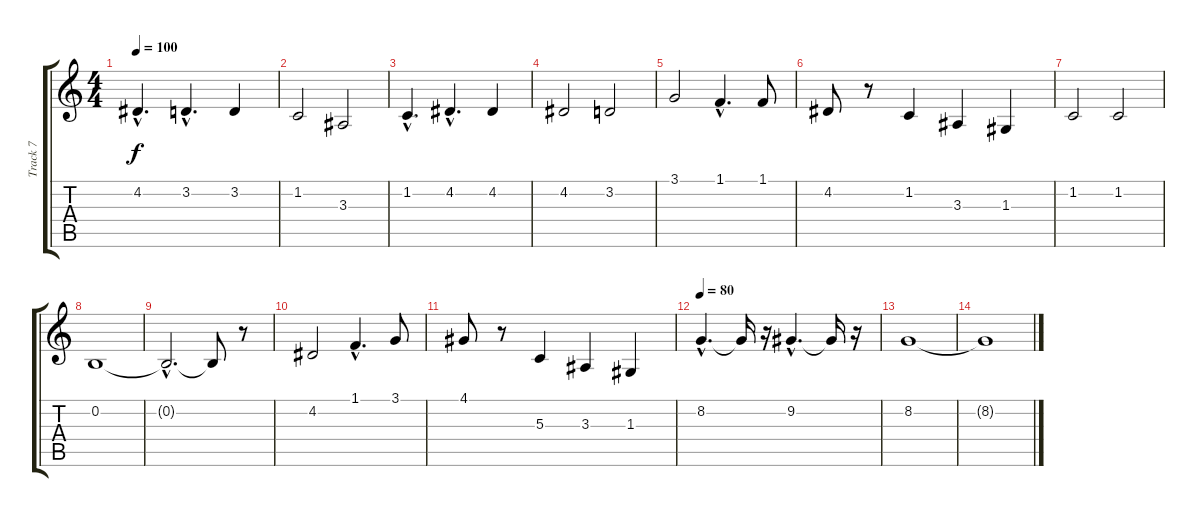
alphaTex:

\track ("Track 7" "Track 7") {instrument stringensemble1}
\staff {score tabs}
\tuning (E4 B3 G3 D3 A2 E2) {hide}
\ts (4 4)
\tempo 100
\clef g2
\ks c
4.2{hac}.4{d dy f} 3.2{hac}.4{d} 3.2.4 |
1.2.2 3.3.2 |
1.2{hac}.4{d} 4.2{hac}.4{d} 4.2.4 |
4.2.2 3.2.2 |
3.1.2 1.1{hac}.4{d} 1.1.8 |
4.2.8 r.8 1.2.4 3.3.4 1.3.4 |
1.2.2 1.2.2 |
0.2.1 |
0.2{hac t}.2{d} 0.2{t}.8 r.8 |
4.2.2 1.1{hac}.4{d} 3.1.8 |
4.1.8 r.8 5.3.4 3.3.4 1.3.4 |
\tempo 80
8.2{hac}.4{d} 8.2{t}.16 r.16 9.2{hac}.4{d} 9.2{t}.16 r.16 |
8.2.1 |
8.2{t}.1
